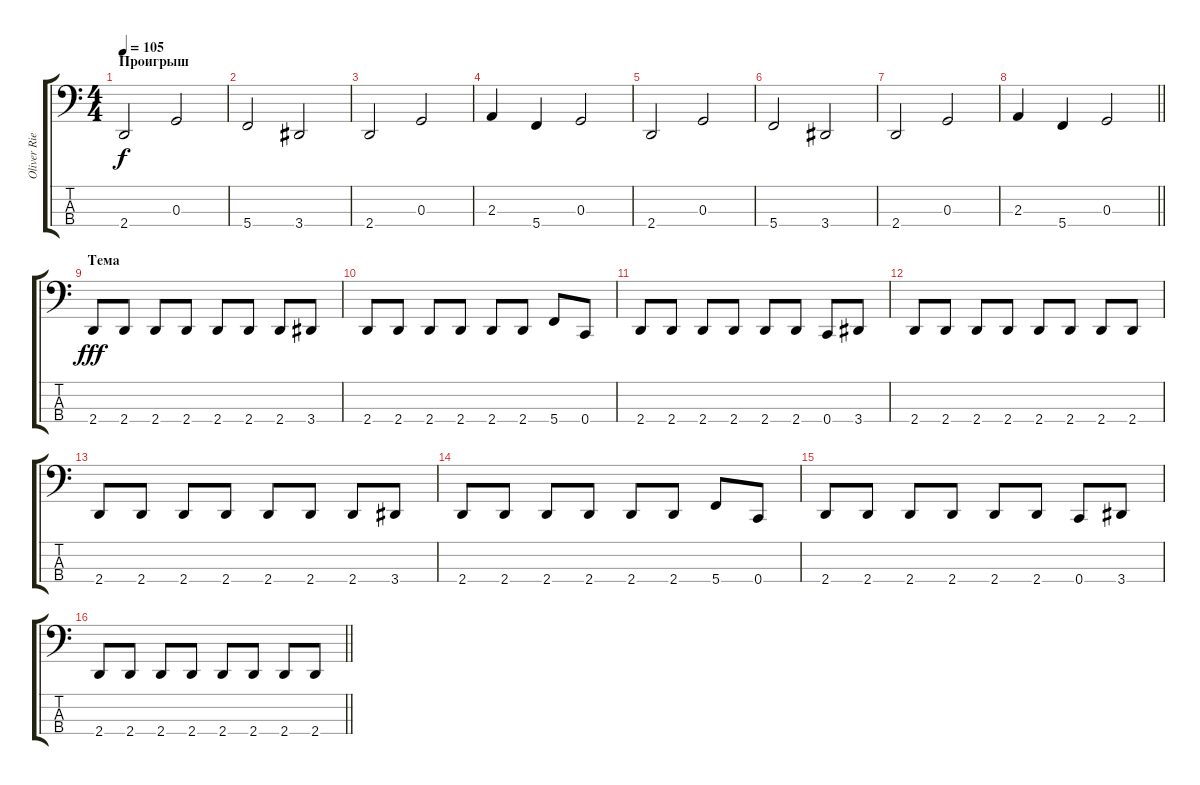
\track ("Oliver Riedel" "Oliver Rie") {instrument electricbassfinger}
\staff {score tabs}
\tuning (E2 C2 G1 C1) {hide}
\ts (4 4)
\section ("" "Проигрыш")
\tempo 105
\clef f4
\ks c
2.4.2{dy f} 0.3.2 |
5.4.2 3.4.2 |
2.4.2 0.3.2 |
2.3.4 5.4.4 0.3.2 |
2.4.2 0.3.2 |
5.4.2 3.4.2 |
2.4.2 0.3.2 |
\barLineRight lightlight
2.3.4 5.4.4 0.3.2 |
\section ("" "Тема")
2.4.8{dy fff} 2.4.8 2.4.8 2.4.8 2.4.8 2.4.8 2.4.8 3.4.8 |
2.4.8 2.4.8 2.4.8 2.4.8 2.4.8 2.4.8 5.4.8 0.4.8 |
2.4.8 2.4.8 2.4.8 2.4.8 2.4.8 2.4.8 0.4.8 3.4.8 |
2.4.8 2.4.8 2.4.8 2.4.8 2.4.8 2.4.8 2.4.8 2.4.8 |
2.4.8 2.4.8 2.4.8 2.4.8 2.4.8 2.4.8 2.4.8 3.4.8 |
2.4.8 2.4.8 2.4.8 2.4.8 2.4.8 2.4.8 5.4.8 0.4.8 |
2.4.8 2.4.8 2.4.8 2.4.8 2.4.8 2.4.8 0.4.8 3.4.8 |
\barLineRight lightlight
2.4.8 2.4.8 2.4.8 2.4.8 2.4.8 2.4.8 2.4.8 2.4.8
